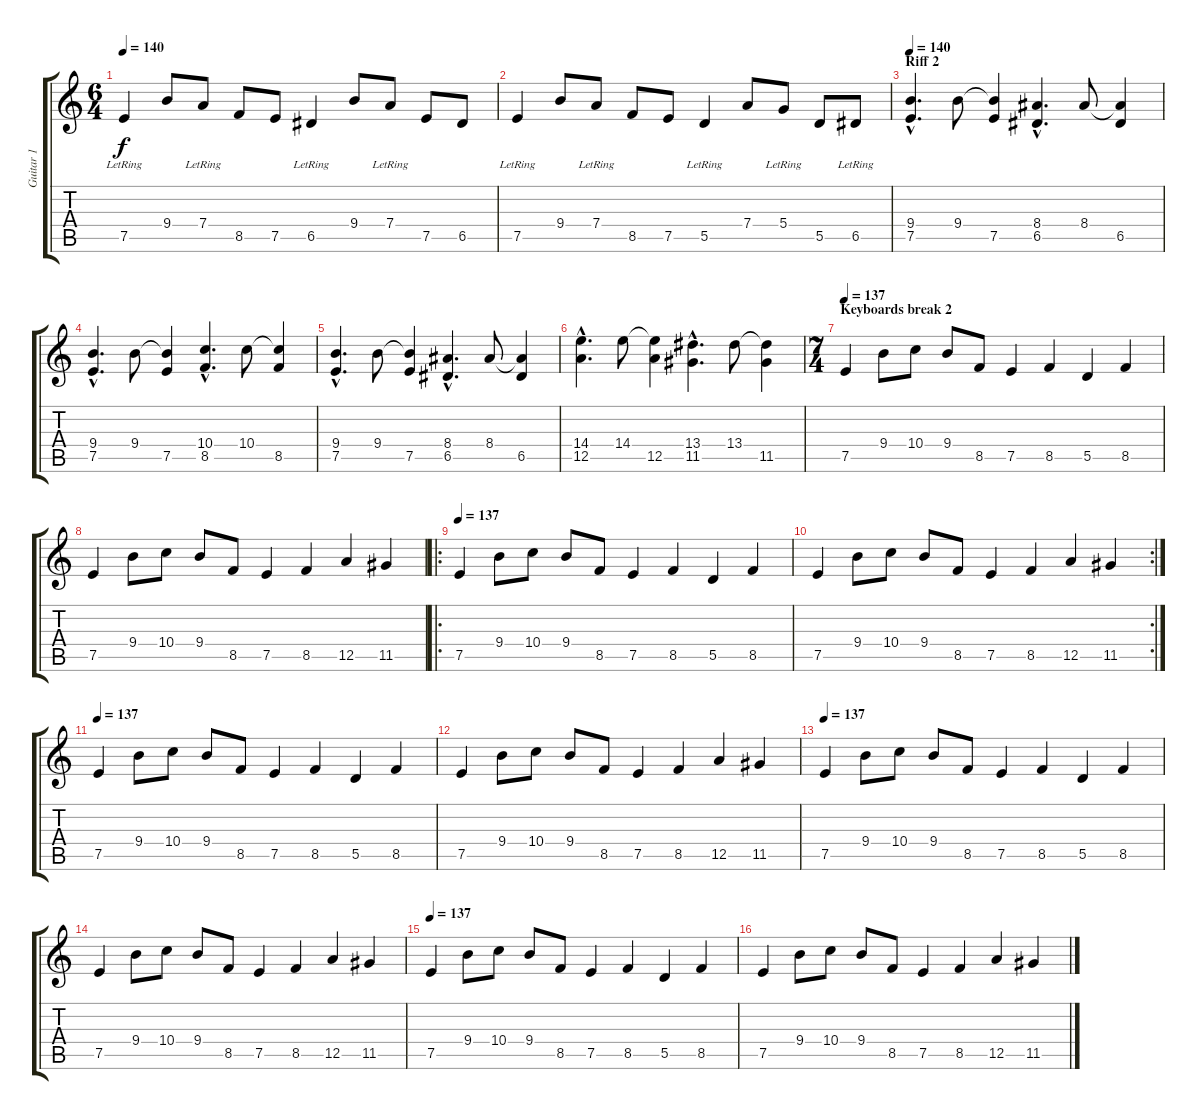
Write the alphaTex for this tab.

\track ("Guitar 1" "Guitar 1") {instrument distortionguitar}
\staff {score tabs}
\tuning (E4 B3 G3 D3 A2 E2) {hide}
\ts (6 4)
\tempo 140
\clef g2
\ks c
7.5{lr}.4{dy f instrument electricguitarclean} 9.4.8 7.4{lr}.8 8.5.8 7.5.8 6.5{lr}.4 9.4.8 7.4{lr}.8 7.5.8 6.5.8 |
7.5{lr}.4 9.4.8 7.4{lr}.8 8.5.8 7.5.8 5.5{lr}.4 7.4.8 5.4{lr}.8 5.5.8 6.5{lr}.8 |
\section ("" "Riff 2")
\tempo 140
(9.4{hac} 7.5{hac}).4{d volume 15 instrument distortionguitar} 9.4.8 (9.4{t} 7.5).4 (8.4{hac} 6.5{hac}).4{d} 8.4.8 (8.4{t} 6.5).4 |
(9.4{hac} 7.5{hac}).4{d} 9.4.8 (9.4{t} 7.5).4 (10.4{hac} 8.5{hac}).4{d} 10.4.8 (10.4{t} 8.5).4 |
(9.4{hac} 7.5{hac}).4{d volume 15 instrument distortionguitar} 9.4.8 (9.4{t} 7.5).4 (8.4{hac} 6.5{hac}).4{d} 8.4.8 (8.4{t} 6.5).4 |
(14.4{hac} 12.5{hac}).4{d} 14.4.8 (14.4{t} 12.5).4 (13.4{hac} 11.5{hac}).4{d} 13.4.8 (13.4{t} 11.5).4 |
\ts (7 4)
\section ("" "Keyboards break 2")
\tempo 137
7.5.4 9.4.8 10.4.8 9.4.8 8.5.8 7.5.4 8.5.4 5.5.4 8.5.4 |
7.5.4 9.4.8 10.4.8 9.4.8 8.5.8 7.5.4 8.5.4 12.5.4 11.5.4 |
\ro
\tempo 137
7.5.4 9.4.8 10.4.8 9.4.8 8.5.8 7.5.4 8.5.4 5.5.4 8.5.4 |
\rc 2
7.5.4 9.4.8 10.4.8 9.4.8 8.5.8 7.5.4 8.5.4 12.5.4 11.5.4 |
\tempo 137
7.5.4 9.4.8 10.4.8 9.4.8 8.5.8 7.5.4 8.5.4 5.5.4 8.5.4 |
7.5.4 9.4.8 10.4.8 9.4.8 8.5.8 7.5.4 8.5.4 12.5.4 11.5.4 |
\tempo 137
7.5.4 9.4.8 10.4.8 9.4.8 8.5.8 7.5.4 8.5.4 5.5.4 8.5.4 |
7.5.4 9.4.8 10.4.8 9.4.8 8.5.8 7.5.4 8.5.4 12.5.4 11.5.4 |
\tempo 137
7.5.4 9.4.8 10.4.8 9.4.8 8.5.8 7.5.4 8.5.4 5.5.4 8.5.4 |
7.5.4 9.4.8 10.4.8 9.4.8 8.5.8 7.5.4 8.5.4 12.5.4 11.5.4
